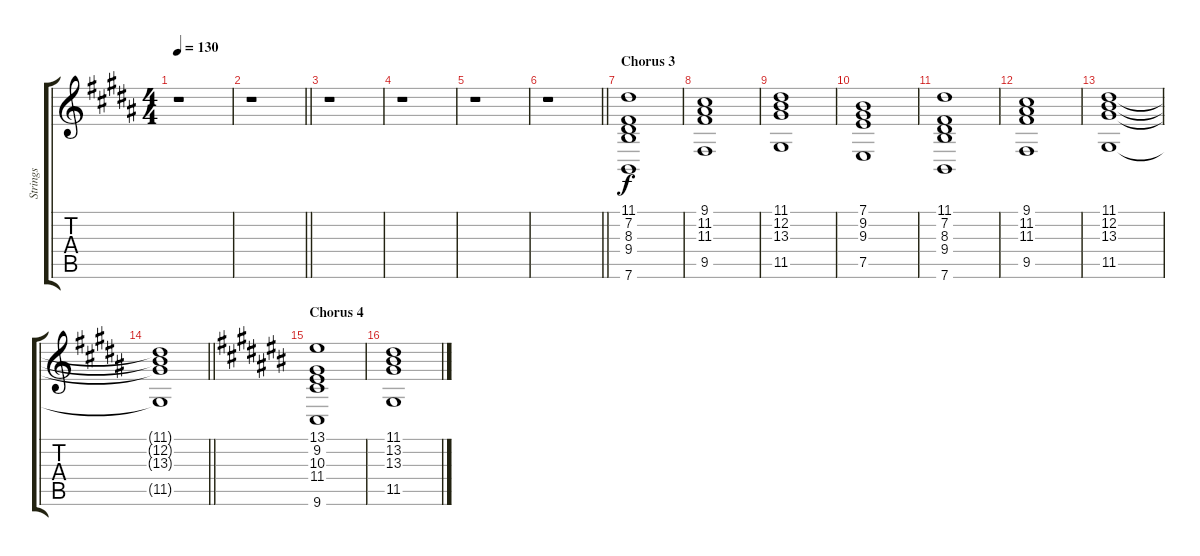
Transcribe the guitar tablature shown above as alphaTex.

\track ("Strings" "Strings") {instrument stringensemble1}
\staff {score tabs}
\tuning (E4 B3 G3 D3 A2 E2) {hide}
\ts (4 4)
\tempo 130
\clef g2
\ks b
r.1{dy f} |
\barLineRight lightlight
r.1 |
r.1 |
r.1 |
r.1 |
\barLineRight lightlight
r.1 |
\section ("" "Chorus 3")
(11.1 7.2 8.3 9.4 7.6).1 |
(9.1 11.2 11.3 9.5).1 |
(11.1 12.2 13.3 11.5).1 |
(7.1 9.2 9.3 7.5).1 |
(11.1 7.2 8.3 9.4 7.6).1 |
(9.1 11.2 11.3 9.5).1 |
(11.1 12.2 13.3 11.5).1 |
\barLineRight lightlight
(11.1{t} 12.2{t} 13.3{t} 11.5{t}).1 |
\section ("" "Chorus 4")
\ks c#
(13.1 9.2 10.3 11.4 9.6).1 |
(11.1 13.2 13.3 11.5).1
